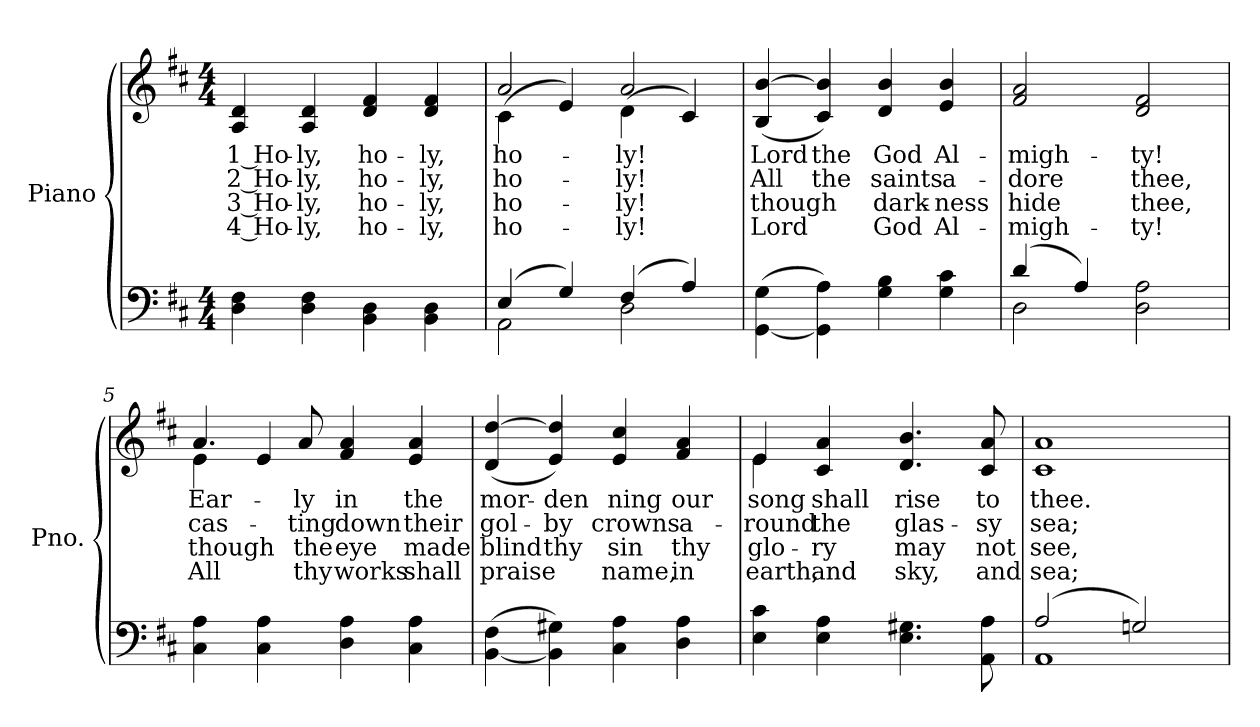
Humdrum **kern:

**kern	**kern	**text	**text	**text	**text
*part2	*part1	*part1	*part1	*part1	*part1
*staff2	*staff1	*staff1	*staff1	*staff1	*staff1
*I"Piano	*I"Piano	*	*	*	*
*I'Pno.	*I'Pno.	*	*	*	*
!!LO:PB:g=z
*clefF4	*clefG2	*	*	*	*
*k[f#c#]	*k[f#c#]	*	*	*	*
*D:	*D:	*	*	*	*
*M4/4	*M4/4	*	*	*	*
=1	=1	=1	=1	=1	=1
!	!	!LO:LY:b:color=#000000	!LO:LY:b:color=#000000	!LO:LY:b:color=#000000	!LO:LY:b:color=#000000
4Di\ 4F#i	4Ai/ 4di	1 Ho-	2 Ho-	3 Ho-	-4 Ho-
!	!	!LO:LY:b:color=#000000	!LO:LY:b:color=#000000	!LO:LY:b:color=#000000	!LO:LY:b:color=#000000
4Di\ 4F#i	4Ai/ 4di	-ly,	-ly,	-ly,	ly,
!	!	!LO:LY:b:color=#000000	!LO:LY:b:color=#000000	!LO:LY:b:color=#000000	!LO:LY:b:color=#000000
4BBi\ 4Di	4di/ 4f#i	ho-	ho-	ho-	-ho-
!	!	!LO:LY:b:color=#000000	!LO:LY:b:color=#000000	!LO:LY:b:color=#000000	!LO:LY:b:color=#000000
4BBi\ 4Di	4di/ 4f#i	-ly,	-ly,	-ly,	ly,
=2	=2	=2	=2	=2	=2
*^	*	*	*	*	*
!	!	!	!LO:LY:b:color=#000000	!LO:LY:b:color=#000000	!LO:LY:b:color=#000000	!LO:LY:b:color=#000000
*	*	*^	*	*	*	*
(4Ei/	2AAi\	2ai/	(4c#i\	ho-	ho-	ho-	-ho-
4Gi/)	.	.	4ei/)	.	.	.	.
!	!	!	!	!LO:LY:b:color=#000000	!LO:LY:b:color=#000000	!LO:LY:b:color=#000000	!LO:LY:b:color=#000000
(4F#i/	2Di\	2ai/	(4di\	-ly!	-ly!	-ly!	ly!
4Ai/)	.	.	4c#i/)	.	.	.	.
*v	*v	*	*	*	*	*	*
*	*v	*v	*	*	*	*
=3	=3	=3	=3	=3	=3
*	*^	*	*	*	*
!	!	!	!LO:LY:b:color=#000000	!LO:LY:b:color=#000000	!LO:LY:b:color=#000000	!LO:LY:b:color=#000000
*	*v	*v	*	*	*	*
([4GGi\ 4Gi	(4Bi/ [4bi	Lord	All	though	Lord
!	!	!LO:LY:b:color=#000000	!LO:LY:b:color=#000000	!	!
4GGi\] 4Ai)	4c#i/ 4bi])	the	the	.	.
!	!	!LO:LY:b:color=#000000	!LO:LY:b:color=#000000	!LO:LY:b:color=#000000	!LO:LY:b:color=#000000
4Gi\ 4Bi	4di/ 4bi	God	saints	dark-	-God
!	!	!LO:LY:b:color=#000000	!LO:LY:b:color=#000000	!LO:LY:b:color=#000000	!LO:LY:b:color=#000000
4Gi\ 4c#i	4ei/ 4bi	Al-	a-	ness	Al-
=4	=4	=4	=4	=4	=4
*^	*	*	*	*	*
!	!	!	!LO:LY:b:color=#000000	!LO:LY:b:color=#000000	!LO:LY:b:color=#000000	!LO:LY:b:color=#000000
(4di/	2Di\	2f#i/ 2ai	-migh-	-dore	-hide	migh-
4Ai/)	.	.	.	.	.	.
!	!	!	!LO:LY:b:color=#000000	!LO:LY:b:color=#000000	!LO:LY:b:color=#000000	!LO:LY:b:color=#000000
2Di\ 2Ai	2ryy	2di/ 2f#i	-ty!	thee,	-thee,	ty!
*v	*v	*	*	*	*	*
!!LO:LB:g=z
=5	=5	=5	=5	=5	=5
*^	*	*	*	*	*
!	!	!	!LO:LY:b:color=#000000	!LO:LY:b:color=#000000	!LO:LY:b:color=#000000	!LO:LY:b:color=#000000
*v	*v	*^	*	*	*	*
4C#i\ 4Ai	4.ai/	4ei\	Ear-	cas-	though	All
4C#i\ 4Ai	.	4ei/	.	.	.	.
!	!	!	!LO:LY:b:color=#000000	!LO:LY:b:color=#000000	!LO:LY:b:color=#000000	!LO:LY:b:color=#000000
.	8ai/	.	-ly	-ting	the	thy
!	!	!	!LO:LY:b:color=#000000	!LO:LY:b:color=#000000	!LO:LY:b:color=#000000	!LO:LY:b:color=#000000
4Di\ 4Ai	4f#i/ 4ai	2ryy	in	down	eye	works
!	!	!	!LO:LY:b:color=#000000	!LO:LY:b:color=#000000	!LO:LY:b:color=#000000	!LO:LY:b:color=#000000
4C#i\ 4Ai	4ei/ 4ai	.	the	their	made	shall
*	*v	*v	*	*	*	*
=6	=6	=6	=6	=6	=6
!	!	!LO:LY:b:color=#000000	!LO:LY:b:color=#000000	!LO:LY:b:color=#000000	!LO:LY:b:color=#000000
([4BBi\ 4F#i	(4di/ [4ddi	mor-	gol-	blind	praise
!	!	!LO:LY:b:color=#000000	!LO:LY:b:color=#000000	!LO:LY:b:color=#000000	!
4BBi\] 4G#Xi)	4ei/ 4ddi])	-den	by	thy	.
!	!	!LO:LY:b:color=#000000	!LO:LY:b:color=#000000	!LO:LY:b:color=#000000	!LO:LY:b:color=#000000
4C#i\ 4Ai	4ei/ 4cc#i	-ning	crowns	sin	name,
!	!	!LO:LY:b:color=#000000	!LO:LY:b:color=#000000	!LO:LY:b:color=#000000	!LO:LY:b:color=#000000
4Di\ 4Ai	4f#i/ 4ai	our	a-	thy	in
=7	=7	=7	=7	=7	=7
!	!	!LO:LY:b:color=#000000	!LO:LY:b:color=#000000	!LO:LY:b:color=#000000	!LO:LY:b:color=#000000
*	*^	*	*	*	*
4Ei\ 4c#i	4ei/	4ei\	song	-round	glo-	-earth,
!	!	!	!LO:LY:b:color=#000000	!LO:LY:b:color=#000000	!LO:LY:b:color=#000000	!LO:LY:b:color=#000000
4Ei\ 4Ai	4c#i/ 4ai	8ryy	shall	the	ry	and
.	.	2ryy	.	.	.	.
!	!	!	!LO:LY:b:color=#000000	!LO:LY:b:color=#000000	!LO:LY:b:color=#000000	!LO:LY:b:color=#000000
4.Ei\ 4.G#Xi	4.di/ 4.bi	.	rise	glas-	may	sky,
!	!	!	!LO:LY:b:color=#000000	!LO:LY:b:color=#000000	!LO:LY:b:color=#000000	!LO:LY:b:color=#000000
8AAi\ 8Ai	8c#i/ 8ai	8ryy	to	-sy	not	and
*	*v	*v	*	*	*	*
=8	=8	=8	=8	=8	=8
*^	*	*	*	*	*
*	*	*^	*	*	*	*
!	!	!	!	!LO:LY:b:color=#000000	!LO:LY:b:color=#000000	!LO:LY:b:color=#000000	!LO:LY:b:color=#000000
*	*	*v	*v	*	*	*	*
(2Ai/	1AAi	1c#i 1ai	thee.	sea;	see,	sea;
2Gni/)	.	.	.	.	.	.
*v	*v	*	*	*	*	*
=	=	=	=	=	=
*-	*-	*-	*-	*-	*-
